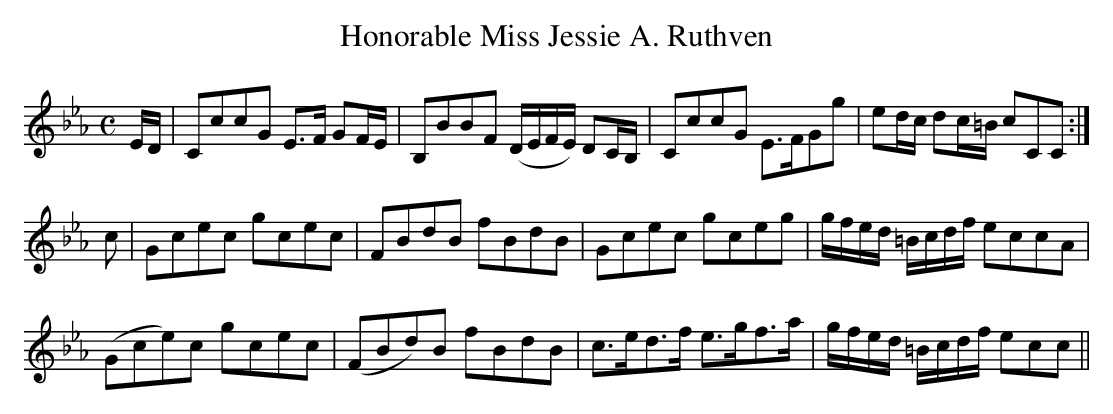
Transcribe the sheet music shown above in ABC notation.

X:1
T:Honorable Miss Jessie A. Ruthven
M:C
L:1/8
K:Cmin
E/D/|CccG E>F GF/E/|B,BBF (D/E/F/E/) DC/B,/|CccG E>FGg|ed/c/ dc/=B/ cCC:|
c|Gcec gcec|FBdB fBdB|Gcec gceg|g/f/e/d/ =B/c/d/f/ eccA|
(Gce)c gcec|(FBd)B fBdB|c>ed>f e>gf>a|g/f/e/d/ =B/c/d/f/ ecc||
